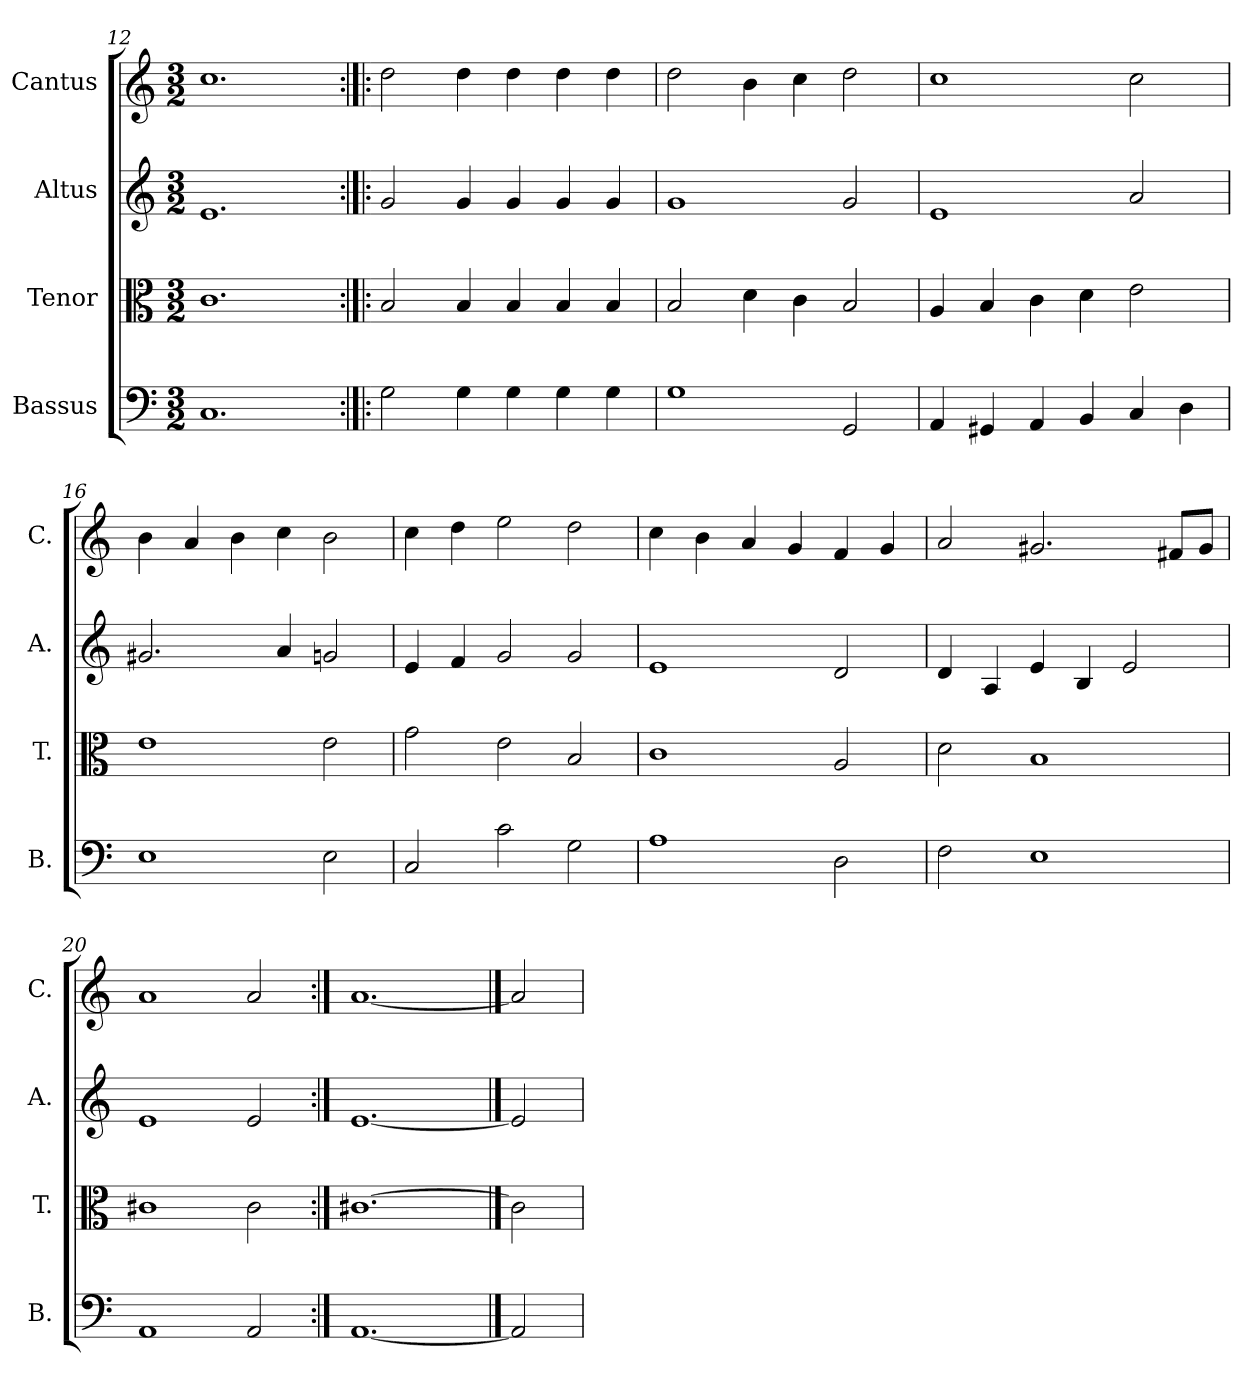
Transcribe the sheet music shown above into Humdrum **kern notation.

**kern	**kern	**kern	**kern
*part4	*part3	*part2	*part1
*staff4	*staff3	*staff2	*staff1
*I"Bassus	*I"Tenor	*I"Altus	*I"Cantus
*I'B.	*I'T.	*I'A.	*I'C.
*clefF4	*clefC3	*clefG2	*clefG2
*k[]	*k[]	*k[]	*k[]
*M3/2	*M3/2	*M3/2	*M3/2
=12	=12	=12	=12
1.C	1.c	1.e	1.cc
=13:|!|:	=13:|!|:	=13:|!|:	=13:|!|:
2G\	2B/	2g/	2dd\
4G\	4B/	4g/	4dd\
4G\	4B/	4g/	4dd\
4G\	4B/	4g/	4dd\
4G\	4B/	4g/	4dd\
=14	=14	=14	=14
1G	2B/	1g	2dd\
.	4d\	.	4b\
.	4c\	.	4cc\
2GG/	2B/	2g/	2dd\
=15	=15	=15	=15
4AA/	4A/	1e	1cc
4GG#X/	4B/	.	.
4AA/	4c\	.	.
4BB/	4d\	.	.
4C/	2e\	2a/	2cc\
4D\	.	.	.
=16	=16	=16	=16
1E	1e	2.g#X/	4b\
.	.	.	4a/
.	.	.	4b\
.	.	4a/	4cc\
2E\	2e\	2gn/	2b\
=17	=17	=17	=17
2C/	2g\	4e/	4cc\
.	.	4f/	4dd\
2c\	2e\	2g/	2ee\
2G\	2B/	2g/	2dd\
=18	=18	=18	=18
1A	1c	1e	4cc\
.	.	.	4b\
.	.	.	4a/
.	.	.	4g/
2D\	2A/	2d/	4f/
.	.	.	4g/
=19	=19	=19	=19
2F\	2d\	4d/	2a/
.	.	4A/	.
1E	1B	4e/	2.g#X/
.	.	4B/	.
.	.	2e/	.
.	.	.	8f#X/L
.	.	.	8g#/J
=20	=20	=20	=20
1AA	1c#X	1e	1a
2AA/	2c#\	2e/	2a/
=21:|!	=21:|!	=21:|!	=21:|!
[1.AA	[1.c#X	[1.e	[1.a
==22	==22	==22	==22
2AA]	2c#]	2e]	2a]
=	=	=	=
*-	*-	*-	*-
